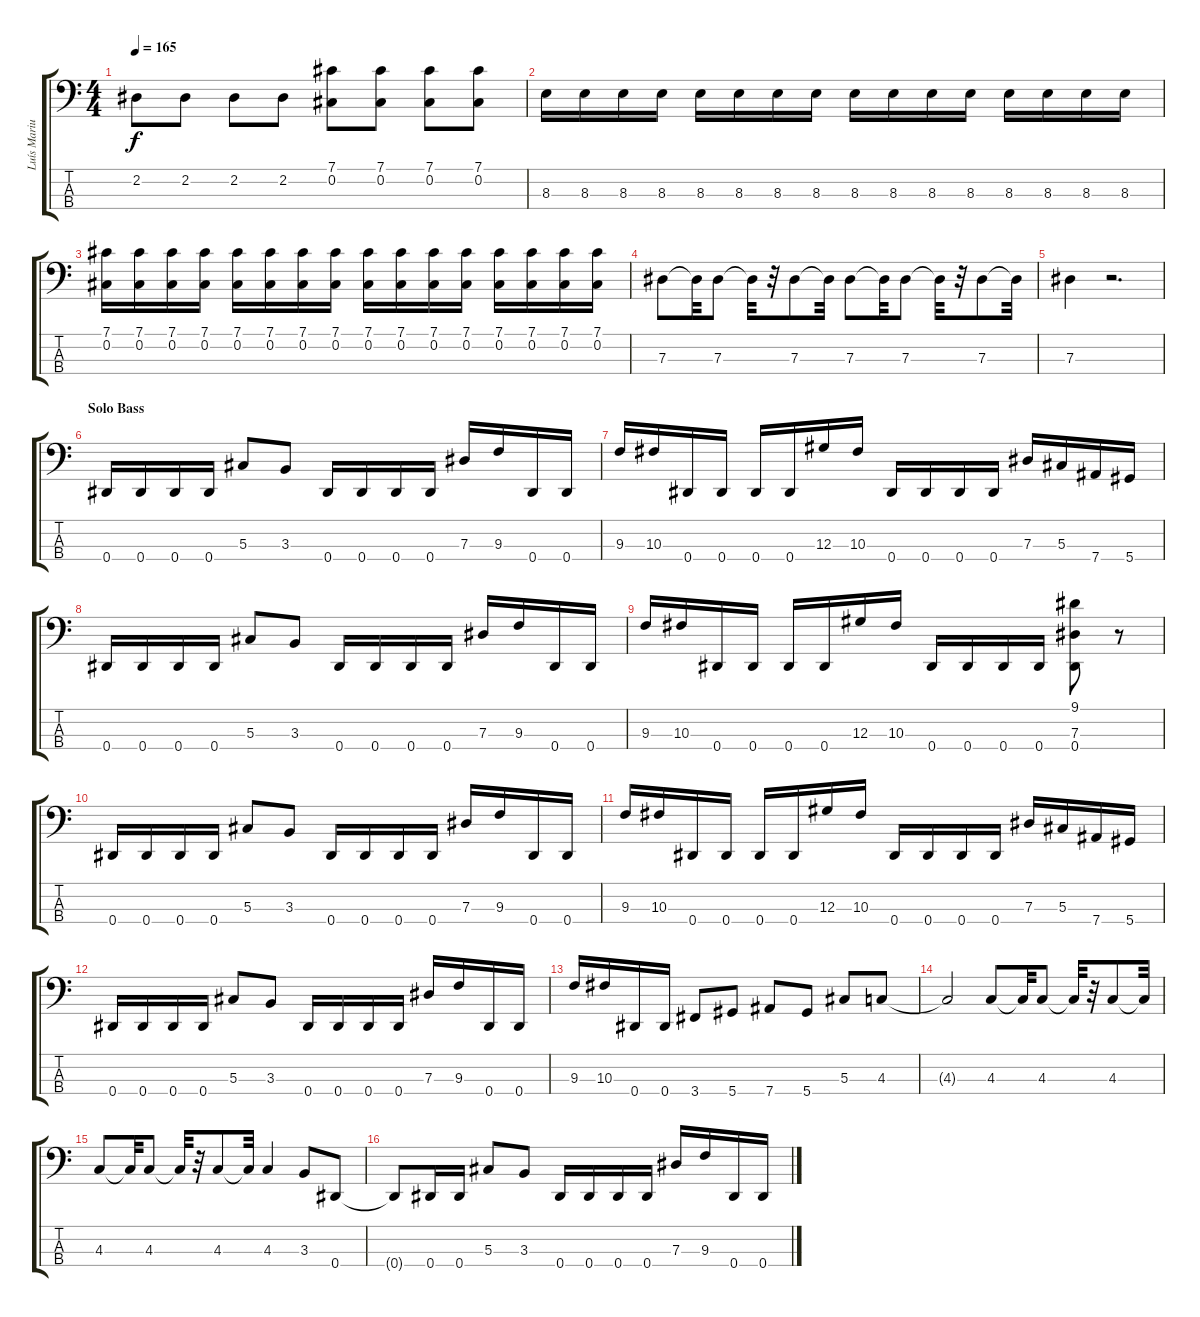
\track ("Luís Mariutti" "Luís Mariu") {instrument electricbassfinger}
\staff {score tabs}
\tuning (Gb2 Db2 Ab1 Eb1) {hide}
\ts (4 4)
\tempo 165
\clef f4
\ks c
2.2.8{dy f} 2.2.8 2.2.8 2.2.8 (7.1 0.2).8 (7.1 0.2).8 (7.1 0.2).8 (7.1 0.2).8 |
8.3.16 8.3.16 8.3.16 8.3.16 8.3.16 8.3.16 8.3.16 8.3.16 8.3.16 8.3.16 8.3.16 8.3.16 8.3.16 8.3.16 8.3.16 8.3.16 |
(7.1 0.2).16 (7.1 0.2).16 (7.1 0.2).16 (7.1 0.2).16 (7.1 0.2).16 (7.1 0.2).16 (7.1 0.2).16 (7.1 0.2).16 (7.1 0.2).16 (7.1 0.2).16 (7.1 0.2).16 (7.1 0.2).16 (7.1 0.2).16 (7.1 0.2).16 (7.1 0.2).16 (7.1 0.2).16 |
7.3.8 7.3{t}.32 7.3.8 7.3{t}.32 r.32 7.3.8 7.3{t}.32 7.3.8 7.3{t}.32 7.3.8 7.3{t}.32 r.32 7.3.8 7.3{t}.32 |
7.3.4 r.2{d} |
\section ("" "Solo Bass")
0.4.16 0.4.16 0.4.16 0.4.16 5.3.8 3.3.8 0.4.16 0.4.16 0.4.16 0.4.16 7.3.16 9.3.16 0.4.16 0.4.16 |
9.3.16 10.3.16 0.4.16 0.4.16 0.4.16 0.4.16 12.3.16 10.3.16 0.4.16 0.4.16 0.4.16 0.4.16 7.3.16 5.3.16 7.4.16 5.4.16 |
0.4.16 0.4.16 0.4.16 0.4.16 5.3.8 3.3.8 0.4.16 0.4.16 0.4.16 0.4.16 7.3.16 9.3.16 0.4.16 0.4.16 |
9.3.16 10.3.16 0.4.16 0.4.16 0.4.16 0.4.16 12.3.16 10.3.16 0.4.16 0.4.16 0.4.16 0.4.16 (9.1 7.3 0.4).8 r.8 |
0.4.16 0.4.16 0.4.16 0.4.16 5.3.8 3.3.8 0.4.16 0.4.16 0.4.16 0.4.16 7.3.16 9.3.16 0.4.16 0.4.16 |
9.3.16 10.3.16 0.4.16 0.4.16 0.4.16 0.4.16 12.3.16 10.3.16 0.4.16 0.4.16 0.4.16 0.4.16 7.3.16 5.3.16 7.4.16 5.4.16 |
0.4.16 0.4.16 0.4.16 0.4.16 5.3.8 3.3.8 0.4.16 0.4.16 0.4.16 0.4.16 7.3.16 9.3.16 0.4.16 0.4.16 |
9.3.16 10.3.16 0.4.16 0.4.16 3.4.8 5.4.8 7.4.8 5.4.8 5.3.8 4.3.8 |
4.3{t}.2 4.3.8 4.3{t}.32 4.3.8 4.3{t}.32 r.32 4.3.8 4.3{t}.32 |
4.3.8 4.3{t}.32 4.3.8 4.3{t}.32 r.32 4.3.8 4.3{t}.32 4.3.4 3.3.8 0.4.8 |
0.4{t}.8 0.4.16 0.4.16 5.3.8 3.3.8 0.4.16 0.4.16 0.4.16 0.4.16 7.3.16 9.3.16 0.4.16 0.4.16
